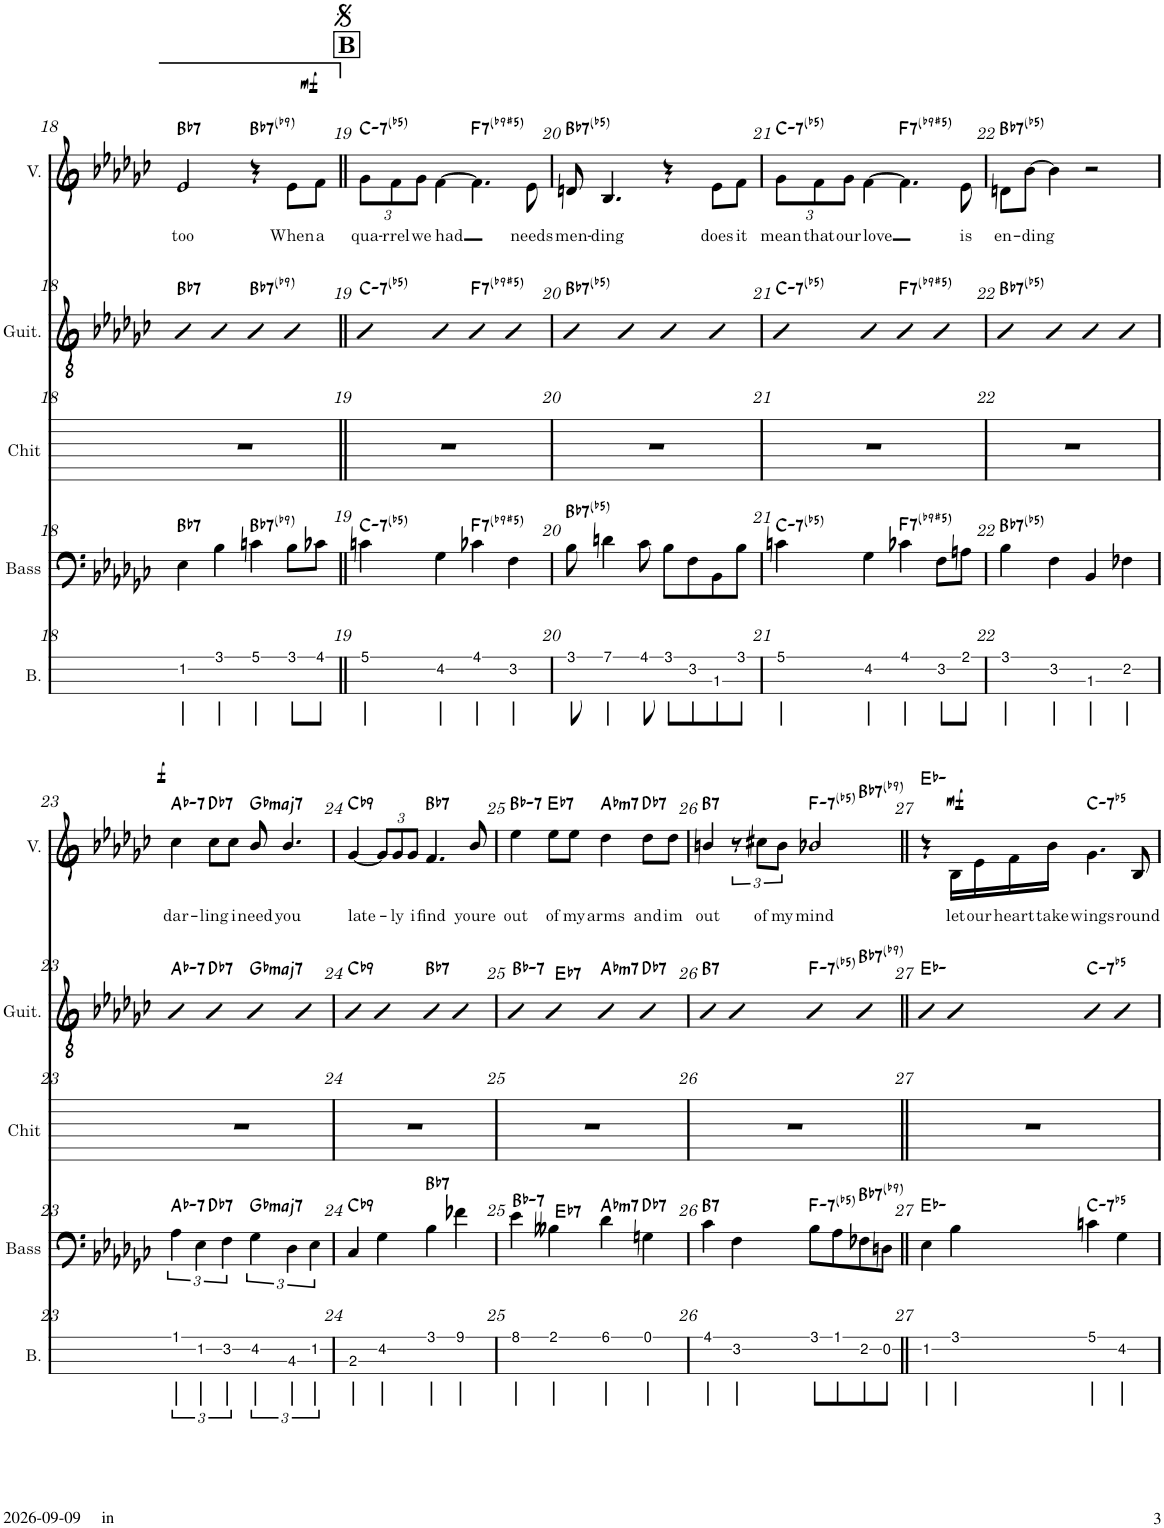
**kern	**kern	**harte	**kern	**kern	**harte	**kern	**text	**dynam	**harte
*part5	*part4	*part4	*part3	*part2	*part2	*part1	*part1	*part1	*part1
*staff5	*staff4	*	*staff3	*staff2	*	*staff1	*staff1	*staff1	*
*I"Basso elettrico	*I"Acoustic Bass	*	*I"Chitarra	*I"Acoustic Guitar	*	*I"Vocal	*	*	*
*I'B.	*I'Bass	*	*I'Chit	*I'Guit.	*	*I'V.	*	*	*
!!LO:PB:g=z
*	*clefF4	*	*	*clefGv2	*	*clefG2	*	*	*
*Trd7c12	*Trd7c12	*	*	*	*	*	*	*	*
*k[b-e-a-d-g-c-]	*k[b-e-a-d-g-c-]	*	*k[b-e-a-d-g-c-]	*k[b-e-a-d-g-c-]	*	*k[b-e-a-d-g-c-]	*	*	*
*M4/4	*M4/4	*	*M4/4	*M4/4	*	*M4/4	*	*	*
*met(c)	*met(c)	*	*met(c)	*met(c)	*	*met(c)	*	*	*
=18	=18	=18	=18	=18	=18	=18	=18	=18	=18
!	!	!LO:H:kt=7	!	!	!LO:H:kt=7	!	!LO:LY:b	!	!LO:H:kt=7
4E-\	4E-\	Bb:7	1r	4B-	Bb:7	2e-/	too	.	Bb:7
4B-\	4B-\	.	.	4B-	.	.	.	.	.
!	!	!LO:H:kt=7	!	!	!LO:H:kt=7	!	!	!	!LO:H:kt=7
4cn\	4cn\	Bb:7(b9)	.	4B-	Bb:7(b9)	4r	.	.	Bb:7(b9)
!	!	!	!	!	!	!	!LO:LY:b	!LO:DY:a	!
8B-\L	8B-\L	.	.	4B-	.	8e-\L	When	mf	.
!	!	!	!	!	!	!	!LO:LY:b	!	!
8c-X\J	8c-X\J	.	.	.	.	8f\J	a	.	.
!!LO:REH:place=s1:a:B:cj:fs=14:t=B
=19||	=19||	=19||	=19||	=19||	=19||	=19||	=19||	=19||	=19||
*	*	*	*	*	*	*Xbrackettup	*	*	*
!	!	!LO:H:kt=-7(b5)	!	!	!LO:H:kt=-7(b5)	!	!LO:LY:b	!	!LO:H:kt=-7(b5)
4cn\	4cn\	C:hdim7	1r	4B-	C:hdim7	12g-\L	qua-	.	C:hdim7
!	!	!	!	!	!	!	!LO:LY:b	!	!
.	.	.	.	.	.	12f\	-rrel	.	.
!	!	!	!	!	!	!	!LO:LY:b	!	!
.	.	.	.	.	.	12g-\J	we	.	.
!	!	!	!	!	!	!	!LO:LY:b	!	!
4G-\	4G-\	.	.	4B-	.	[4f\	had	.	.
!	!	!LO:H:kt=7	!	!	!LO:H:kt=7	!	!	!	!LO:H:kt=7
4c-X\	4c-X\	F:(3,#5,b7,b9)	.	4B-	F:(3,#5,b7,b9)	4.f\]	.	.	F:(3,#5,b7,b9)
4F\	4F\	.	.	4B-	.	.	.	.	.
!	!	!	!	!	!	!	!LO:LY:b	!	!
.	.	.	.	.	.	8e-\	needs	.	.
=20	=20	=20	=20	=20	=20	=20	=20	=20	=20
!	!	!LO:H:kt=7	!	!	!LO:H:kt=7	!	!LO:LY:b	!	!LO:H:kt=7
8B-\	8B-\	Bb:(3,b5,b7)	1r	4B-	Bb:(3,b5,b7)	8dn/	men-	.	Bb:(3,b5,b7)
!	!	!	!	!	!	!	!LO:LY:b	!	!
4dn\	4dn\	.	.	.	.	4.B-/	-ding	.	.
.	.	.	.	4B-	.	.	.	.	.
8c-\	8c-\	.	.	.	.	.	.	.	.
8B-\L	8B-\L	.	.	4B-	.	4r	.	.	.
8F\	8F\	.	.	.	.	.	.	.	.
!	!	!	!	!	!	!	!LO:LY:b	!	!
8BB-\	8BB-\	.	.	4B-	.	8e-\L	does	.	.
!	!	!	!	!	!	!	!LO:LY:b	!	!
8B-\J	8B-\J	.	.	.	.	8f\J	it	.	.
=21	=21	=21	=21	=21	=21	=21	=21	=21	=21
!	!	!LO:H:kt=-7(b5)	!	!	!LO:H:kt=-7(b5)	!	!LO:LY:b	!	!LO:H:kt=-7(b5)
4cn\	4cn\	C:hdim7	1r	4B-	C:hdim7	12g-\L	mean	.	C:hdim7
!	!	!	!	!	!	!	!LO:LY:b	!	!
.	.	.	.	.	.	12f\	that	.	.
!	!	!	!	!	!	!	!LO:LY:b	!	!
.	.	.	.	.	.	12g-\J	our	.	.
!	!	!	!	!	!	!	!LO:LY:b	!	!
4G-\	4G-\	.	.	4B-	.	[4f\	love	.	.
!	!	!LO:H:kt=7	!	!	!LO:H:kt=7	!	!	!	!LO:H:kt=7
4c-X\	4c-X\	F:(3,#5,b7,b9)	.	4B-	F:(3,#5,b7,b9)	4.f\]	.	.	F:(3,#5,b7,b9)
8F\L	8F\L	.	.	4B-	.	.	.	.	.
!	!	!	!	!	!	!	!LO:LY:b	!	!
8An\J	8An\J	.	.	.	.	8e-\	is	.	.
=22	=22	=22	=22	=22	=22	=22	=22	=22	=22
!	!	!LO:H:kt=7	!	!	!LO:H:kt=7	!	!LO:LY:b	!	!LO:H:kt=7
4B-\	4B-\	Bb:(3,b5,b7)	1r	4B-	Bb:(3,b5,b7)	8dn\L	en-	.	Bb:(3,b5,b7)
!	!	!	!	!	!	!	!LO:LY:b	!	!
.	.	.	.	.	.	[8b-\J	-ding	.	.
4F\	4F\	.	.	4B-	.	4b-\]	.	.	.
4BB-\	4BB-/	.	.	4B-	.	2r	.	.	.
4F-X\	4F-X\	.	.	4B-	.	.	.	.	.
!!LO:LB:g=z
=23	=23	=23	=23	=23	=23	=23	=23	=23	=23
!	!	!LO:H:kt=7	!	!	!LO:H:kt=7	!	!LO:LY:b	!LO:DY:a	!LO:H:kt=7
*	*^	*	*	*	*	*	*	*	*
6A-\	6A-\	4ryy	Ab:min7	1r	4B-	Ab:min7	4cc-\	dar-	f	Ab:min7
6E-\	6E-\	.	.	.	.	.	.	.	.	.
!	!	!	!LO:H:kt=7	!	!	!LO:H:kt=7	!	!LO:LY:b	!	!LO:H:kt=7
.	.	2.ryy	Db:7	.	4B-	Db:7	8cc-\L	-ling	.	Db:7
6F\	6F\	.	.	.	.	.	.	.	.	.
!	!	!	!	!	!	!	!	!LO:LY:b	!	!
.	.	.	.	.	.	.	8cc-\J	i	.	.
!	!	!	!LO:H:kt=maj7	!	!	!LO:H:kt=maj7	!	!LO:LY:b	!	!LO:H:kt=maj7
6G-\	6G-\	.	Gb:maj7	.	4B-	Gb:maj7	8b-/	need	.	Gb:maj7
!	!	!	!	!	!	!	!	!LO:LY:b	!	!
.	.	.	.	.	.	.	4.b-/	you	.	.
6D-\	6D-\	.	.	.	.	.	.	.	.	.
.	.	.	.	.	4B-	.	.	.	.	.
6E-\	6E-\	.	.	.	.	.	.	.	.	.
=24	=24	=24	=24	=24	=24	=24	=24	=24	=24	=24
!	!	!	!LO:H:kt=9	!	!	!LO:H:kt=9	!	!LO:LY:b	!	!LO:H:kt=9
*	*v	*v	*	*	*	*	*	*	*	*
4C-\	4C-/	Cb:9	1r	4B-	Cb:9	[4g-/	late-	.	Cb:9
4G-\	4G-\	.	.	4B-	.	12g-/L]	.	.	.
!	!	!	!	!	!	!	!LO:LY:b	!	!
.	.	.	.	.	.	12g-/	-ly	.	.
!	!	!	!	!	!	!	!LO:LY:b	!	!
.	.	.	.	.	.	12g-/J	i	.	.
!	!	!LO:H:kt=7	!	!	!LO:H:kt=7	!	!LO:LY:b	!	!LO:H:kt=7
4B-\	4B-\	Bb:7	.	4B-	Bb:7	4.f/	find	.	Bb:7
4f-X\	4f-X\	.	.	4B-	.	.	.	.	.
!	!	!	!	!	!	!	!LO:LY:b	!	!
.	.	.	.	.	.	8b-/	youre	.	.
=25	=25	=25	=25	=25	=25	=25	=25	=25	=25
!	!	!LO:H:n=1:kt=N.C.	!	!	!	!	!LO:LY:b	!	!
!	!	!LO:H:n=2:kt=7	!	!	!LO:H:n=1:kt=N.C.	!	!	!	!
!	!	!	!	!	!LO:H:n=2:kt=7	!	!	!	!LO:H:kt=7
4e-\	4e-\	N Bb:min7	1r	4B-	N Bb:min7	4ee-\	out	.	Bb:min7
!	!	!LO:H:n=1:kt=N.C.	!	!	!	!	!LO:LY:b	!	!
!	!	!LO:H:n=2:kt=7	!	!	!LO:H:n=1:kt=N.C.	!	!	!	!
!	!	!	!	!	!LO:H:n=2:kt=7	!	!	!	!LO:H:kt=7
4B--X\	4B--X\	N Eb:7	.	4B-	N Eb:7	8ee-\L	of	.	Eb:7
!	!	!	!	!	!	!	!LO:LY:b	!	!
.	.	.	.	.	.	8ee-\J	my	.	.
!	!	!LO:H:kt=m7	!	!	!LO:H:kt=m7	!	!LO:LY:b	!	!LO:H:kt=m7
4d-\	4d-\	Ab:min7	.	4B-	Ab:min7	4dd-\	arms	.	Ab:min7
!	!	!LO:H:kt=7	!	!	!LO:H:kt=7	!	!LO:LY:b	!	!LO:H:kt=7
4Gn\	4Gn\	Db:7	.	4B-	Db:7	8dd-\L	and	.	Db:7
!	!	!	!	!	!	!	!LO:LY:b	!	!
.	.	.	.	.	.	8dd-\J	im	.	.
=26	=26	=26	=26	=26	=26	=26	=26	=26	=26
!	!	!LO:H:kt=7	!	!	!LO:H:kt=7	!	!LO:LY:b	!	!LO:H:kt=7
*	*	*	*	*	*	*^	*	*	*
4c-\	4c-\	B:7	1r	4B-	B:7	4bn/	2.ryy	out	.	B:7
*	*	*	*	*	*	*brackettup	*	*	*	*
4F\	4F\	.	.	4B-	.	12r	.	.	.	.
!	!	!	!	!	!	!	!	!LO:LY:b	!	!
.	.	.	.	.	.	12cc#X\L	.	of	.	.
!	!	!	!	!	!	!	!	!LO:LY:b	!	!
.	.	.	.	.	.	12b\J	.	my	.	.
!	!	!LO:H:kt=-7(b5)	!	!	!LO:H:kt=-7(b5)	!	!	!LO:LY:b	!	!LO:H:kt=-7(b5)
8B-\L	8B-\L	F:hdim7	.	4B-	F:hdim7	2b-X/	.	mind	.	F:hdim7
8A-\	8A-\	.	.	.	.	.	.	.	.	.
!	!	!LO:H:kt=7	!	!	!LO:H:kt=7	!	!	!	!	!LO:H:kt=7
8F-X\	8F-X\	Bb:7(b9)	.	4B-	Bb:7(b9)	.	4ryy	.	.	Bb:7(b9)
8Dn\J	8Dn\J	.	.	.	.	.	.	.	.	.
*	*	*	*	*	*	*v	*v	*	*	*
=27||	=27||	=27||	=27||	=27||	=27||	=27||	=27||	=27||	=27||
4E-\	4E-\	Eb:min	1r	4B-	Eb:min	4r	.	.	Eb:min
!	!	!	!	!	!	!	!LO:LY:b	!LO:DY:a	!
4B-\	4B-\	.	.	4B-	.	16B-\LL	let	mf	.
!	!	!	!	!	!	!	!LO:LY:b	!	!
.	.	.	.	.	.	16e-\	our	.	.
!	!	!	!	!	!	!	!LO:LY:b	!	!
.	.	.	.	.	.	16f\	heart	.	.
!	!	!	!	!	!	!	!LO:LY:b	!	!
.	.	.	.	.	.	16b-\JJ	take	.	.
!	!	!LO:H:kt=-7b5	!	!	!LO:H:kt=-7b5	!	!LO:LY:b	!	!LO:H:kt=-7b5
4cn\	4cn\	C:hdim7	.	4B-	C:hdim7	4.g-\	wings	.	C:hdim7
4G-\	4G-\	.	.	4B-	.	.	.	.	.
!	!	!	!	!	!	!	!LO:LY:b	!	!
.	.	.	.	.	.	8B-/	round	.	.
=	=	=	=	=	=	=	=	=	=
*-	*-	*-	*-	*-	*-	*-	*-	*-	*-
